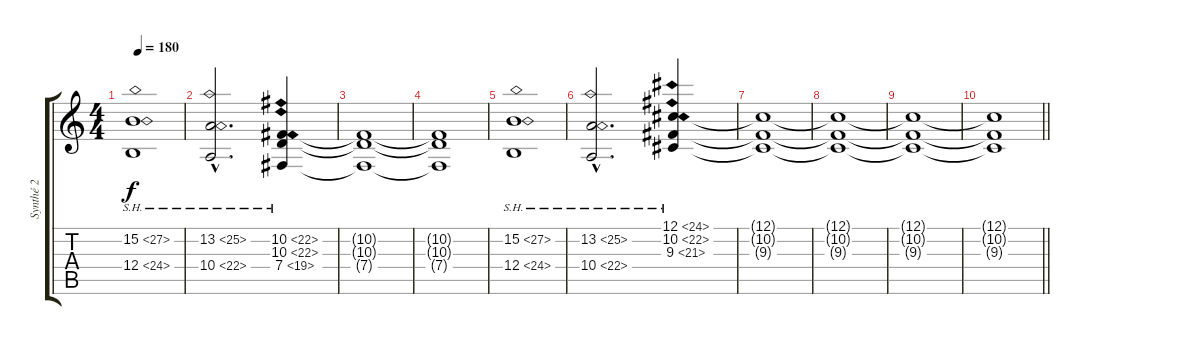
\track ("Synthé 2" "Synthé 2") {instrument synthstrings2}
\staff {score tabs}
\tuning (Db4 Ab3 E3 B2 Gb2 B1) {hide}
\ts (4 4)
\tempo 180
\clef g2
\ks c
(15.2{sh 12} 12.4{sh 12}).1{dy f} |
(13.2{sh 12 hac} 10.4{sh 12 hac}).2{d} (10.2{sh 12} 10.3{sh 12} 7.4{sh 12}).4 |
(10.2{t} 10.3{t} 7.4{t}).1 |
(10.2{t} 10.3{t} 7.4{t}).1 |
(15.2{sh 12} 12.4{sh 12}).1 |
(13.2{sh 12 hac} 10.4{sh 12 hac}).2{d} (12.1{sh 12} 10.2{sh 12} 9.3{sh 12}).4 |
(12.1{t} 10.2{t} 9.3{t}).1 |
(12.1{t} 10.2{t} 9.3{t}).1 |
(12.1{t} 10.2{t} 9.3{t}).1 |
\barLineRight lightlight
(12.1{t} 10.2{t} 9.3{t}).1
